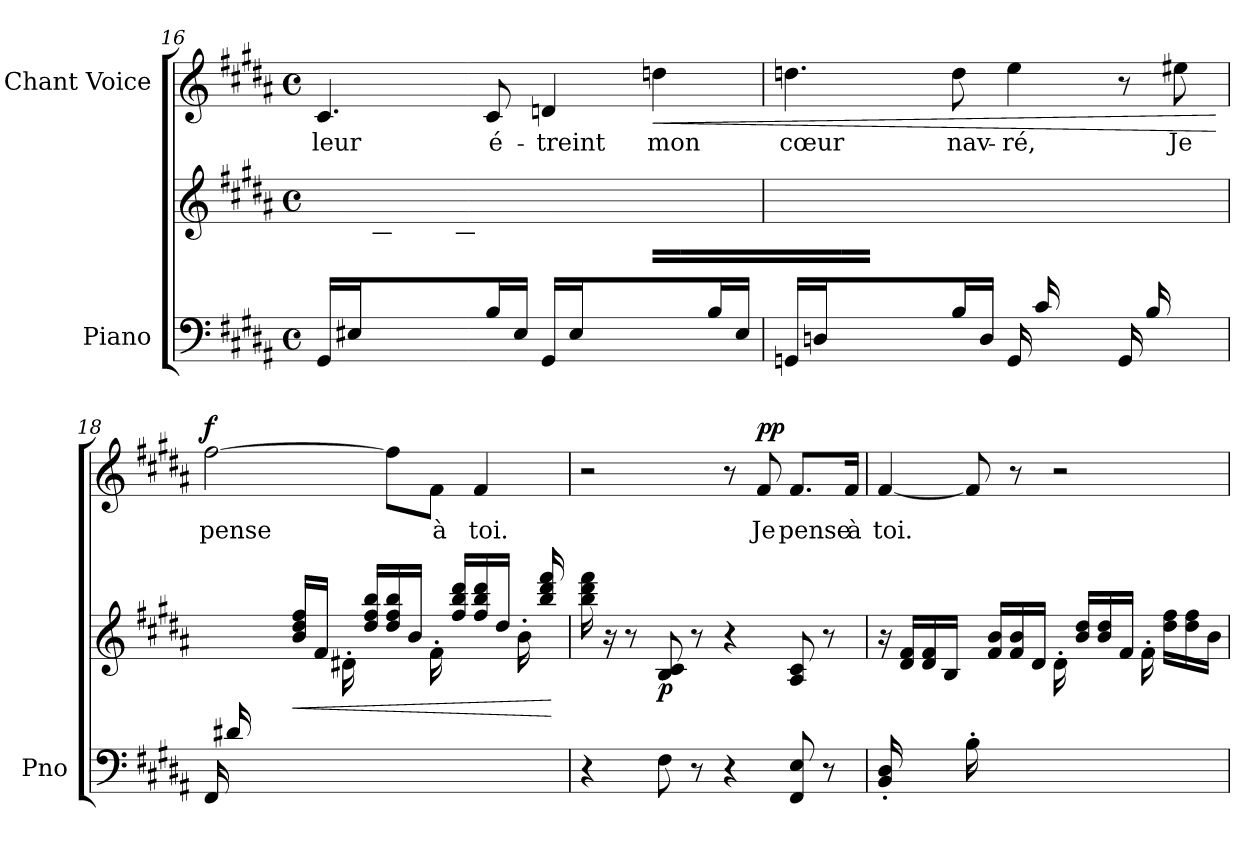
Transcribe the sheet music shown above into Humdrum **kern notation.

**kern	**kern	**dynam	**kern	**text	**dynam
*part2	*part2	*part2	*part1	*part1	*part1
*staff3	*staff2	*staff2/3	*staff1	*staff1	*staff1
*I"Piano	*	*	*I"Chant Voice	*	*
*I'Pno	*	*	*	*	*
!!LO:LB:g=z
*clefF4	*clefG2	*	*clefG2	*	*
*k[f#c#g#d#a#]	*k[f#c#g#d#a#]	*	*k[f#c#g#d#a#]	*	*
*M4/4	*M4/4	*	*M4/4	*	*
*met(c)	*met(c)	*	*met(c)	*	*
=16	=16	=16	=16	=16	=16
*	*^	*	*	*	*
!	!	!	!	!	!LO:LY:b	!
(<16GG#/LL	1ryy	8ryy	.	4.c#/	-leur	.
16E#X/	.	.	.	.	.	.
4ryy	.	16c#\)	.	.	.	.
.	.	16g#\' 16cc#\'JJ	.	.	.	.
.	.	16g#\' 16cc#\'LL	.	.	.	.
.	.	16c#\	.	.	.	.
!	!	!	!	!	!LO:LY:b	!
16B/	.	4ryy	.	8c#/	é-	.
16E#/JJ	.	.	.	.	.	.
!	!	!	!	!	!LO:LY:b	!
(<16GG#/LL	.	.	.	4dn/	-treint	.
16E#/	.	.	.	.	.	.
4ryy	.	16dn\)	.	.	.	.
.	.	16b\' 16ddn\'JJ	.	.	.	.
!	!	!	!	!	!LO:LY:b	!LO:HP:b
.	.	16b\' 16dd\'LL	.	4ddn\	mon	<
.	.	16d\	.	.	.	.
16B/	.	8ryy	.	.	.	.
16E#/JJ	.	.	.	.	.	.
!!LO:PB:g=z
=17	=17	=17	=17	=17	=17	=17
!	!	!	!	!	!LO:LY:b	!
16GGn/LL	1ryy	8ryy	.	4.ddn\	cœur	.
16Dn/	.	.	.	.	.	.
4ryy	.	16dn\	.	.	.	.
.	.	16b\ 16ddn\JJ	.	.	.	.
.	.	16b\ 16dd\LL	.	.	.	.
.	.	16d\	.	.	.	.
!	!	!	!	!	!LO:LY:b	!
16B/	.	4ryy	.	8dd\	nav-	.
16D/JJ	.	.	.	.	.	.
!	!	!	!	!	!LO:LY:b	!
16GG/LL	.	.	.	4ee\	-ré,	.
16c#/	.	.	.	.	.	.
8ryy	.	16e\	.	.	.	.
.	.	16b\ 16dd\JJ	.	.	.	.
16GG/LL	.	8ryy	.	8r	.	.
16B/	.	.	.	.	.	.
!	!	!	!	!	!LO:LY:b	!
8ryy	.	16e#X\	.	8ee#X\	Je	.
.	.	16b\ 16dd\JJ	.	.	.	.
*	*v	*v	*	*	*	*
.	.	.	.	.	[
!!LO:LB:g=z
=18	=18	=18	=18	=18	=18
*^	*	*	*	*	*
!	!	!	!	!	!LO:LY:b	!LO:DY:a
16FF#/LL	1ryy	8ryy	.	[2ff#\	pense	f
16d#X/	.	.	.	.	.	.
2..ryy	.	16f#X\	.	.	.	.
.	.	16b\ 16dd#X\ 16ff#\JJ	.	.	.	.
!	!	!	!LO:HP:b	!	!	!
.	.	16b/ 16dd#/ 16ff#/LL	<	.	.	.
.	.	16f#/JJ	.	.	.	.
.	.	16d#X'\	.	.	.	.
.	.	16dd#/ 16ff#/ 16bb/LL	.	.	.	.
.	.	16dd#/ 16ff#/ 16bb/	.	8ff#\L]	.	.
.	.	16b/JJ	.	.	.	.
!	!	!	!	!	!LO:LY:b	!
.	.	16f#'\	.	8f#\J	à	.
.	.	16ff#/ 16bb/ 16ddd#/LL	.	.	.	.
!	!	!	!	!	!LO:LY:b	!
.	.	16ff#/ 16bb/ 16ddd#/	.	4f#/	toi.	.
.	.	16dd#/JJ	.	.	.	.
.	.	16b'\	.	.	.	.
.	.	16bb/ 16ddd#/ 16fff#/	.	.	.	.
*v	*v	*	*	*	*	*
.	.	[	.	.	.
=19	=19	=19	=19	=19	=19
4r	16bb\ 16ddd#\ 16fff#\	.	2r	.	.
.	16r	.	.	.	.
.	8r	.	.	.	.
!	!	!LO:DY:b	!	!	!
8F#\	8B/ 8c#/	p	.	.	.
8r	8r	.	.	.	.
4r	4r	.	8r	.	.
!	!	!	!	!LO:LY:b	!LO:DY:a
.	.	.	8f#/	Je	pp
!	!	!	!	!LO:LY:b	!
8FF#/ 8E/	8A#/ 8c#/	.	8.f#/L	pense	.
8r	8r	.	.	.	.
!	!	!	!	!LO:LY:b	!
.	.	.	16f#/Jk	à	.
!!LO:LB:g=z
=20	=20	=20	=20	=20	=20
*^	*	*	*	*	*
!	!	!	!	!	!LO:LY:b	!
4ryy	16BB/' 16D#/'	16r	.	[4f#/	toi.	.
.	16ryy	16d#/ 16f#/LL	.	.	.	.
.	8ryy	16d#/ 16f#/	.	.	.	.
.	.	16B/JJ	.	.	.	.
16B'\	4ryy	16ryy	.	8f#/]	.	.
2ryy	.	16f#/ 16b/LL	.	.	.	.
.	.	16f#/ 16b/	.	8r	.	.
.	.	16d#/JJ	.	.	.	.
.	2ryy	16d#'\	.	2r	.	.
.	.	16b/ 16dd#/LL	.	.	.	.
.	.	16b/ 16dd#/	.	.	.	.
.	.	16f#/JJ	.	.	.	.
.	.	16f#'\	.	.	.	.
8.ryy	.	16dd#\ 16ff#\LL	.	.	.	.
.	.	16dd#\ 16ff#\	.	.	.	.
.	.	16b\JJ	.	.	.	.
*v	*v	*	*	*	*	*
=	=	=	=	=	=
*-	*-	*-	*-	*-	*-
